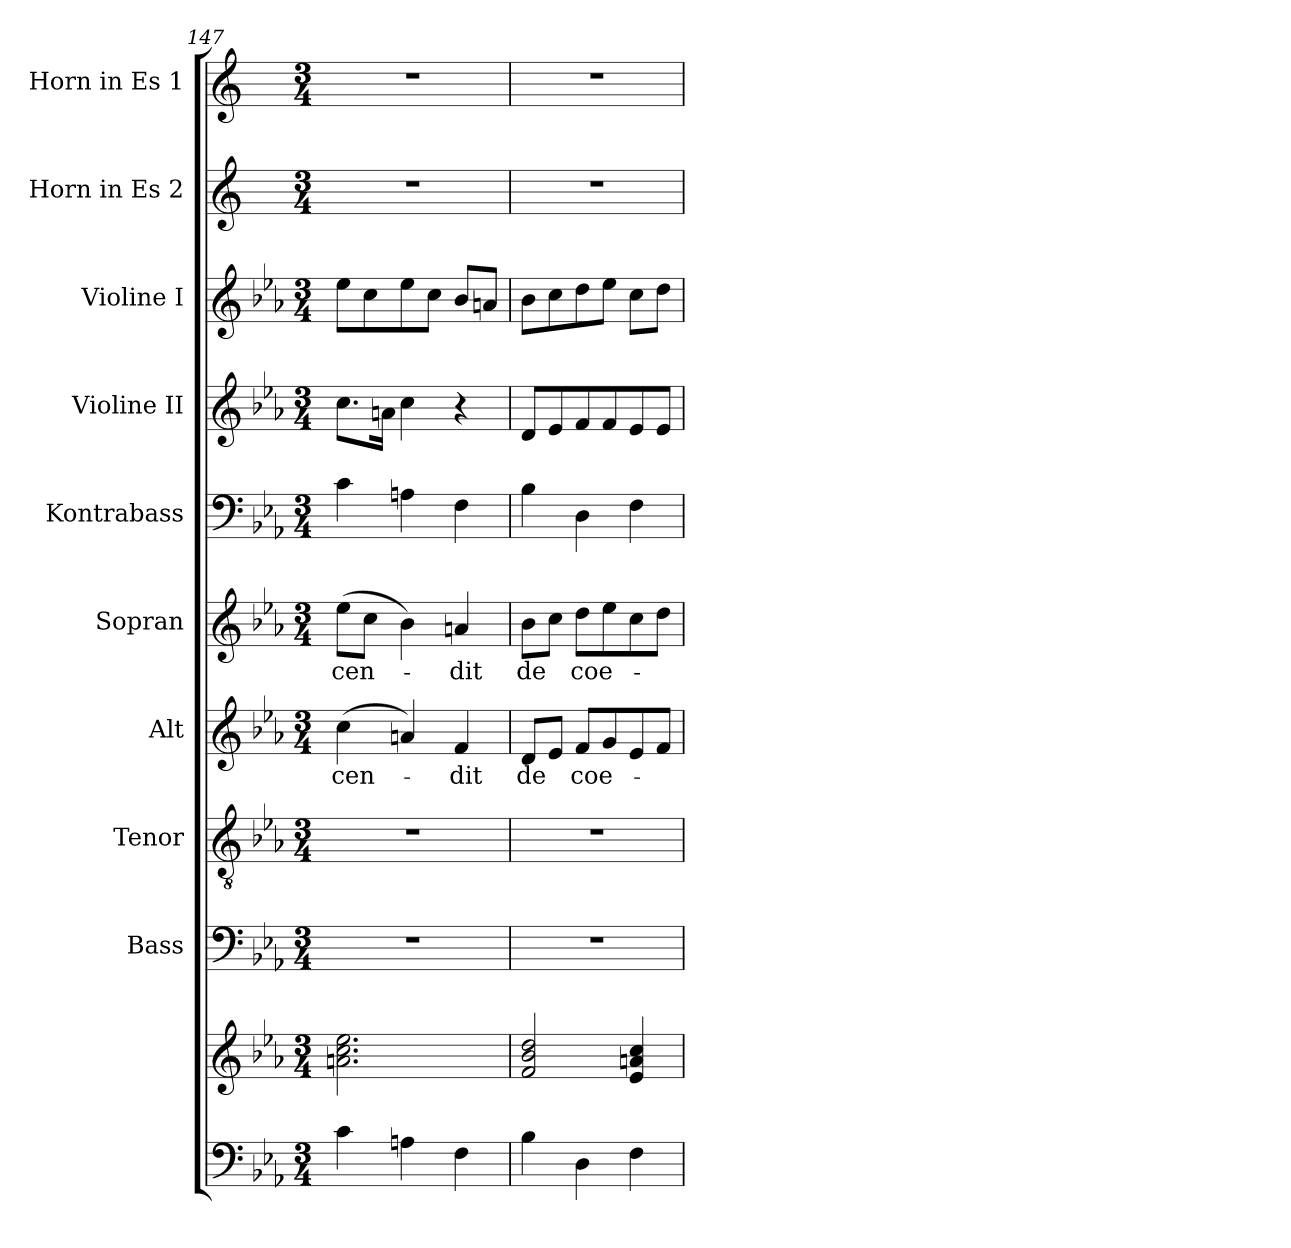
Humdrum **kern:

**kern	**kern	**kern	**kern	**kern	**text	**kern	**text	**kern	**kern	**kern	**kern	**kern
*part10	*part10	*part9	*part8	*part7	*part7	*part6	*part6	*part5	*part4	*part3	*part2	*part1
*staff11	*staff10	*staff9	*staff8	*staff7	*staff7	*staff6	*staff6	*staff5	*staff4	*staff3	*staff2	*staff1
*	*	*I"Bass	*I"Tenor	*I"Alt	*	*I"Sopran	*	*I"Kontrabass	*I"Violine II	*I"Violine I	*I"Horn in Es 2	*I"Horn in Es 1
*	*	*I'B.	*I'T.	*I'A.	*	*I'S.	*	*I'Kb.	*I'Vl. II	*I'Vl. I	*I'Hr. Es 2	*I'Hr. Es 1
*clefF4	*clefG2	*clefF4	*clefGv2	*clefG2	*	*clefG2	*	*clefF4	*clefG2	*clefG2	*clefG2	*clefG2
*	*	*	*	*	*	*	*	*ITrd7c12	*	*	*ITrd5c9	*ITrd5c9
*k[b-e-a-]	*k[b-e-a-]	*k[b-e-a-]	*k[b-e-a-]	*k[b-e-a-]	*	*k[b-e-a-]	*	*k[b-e-a-]	*k[b-e-a-]	*k[b-e-a-]	*k[b-e-a-]	*k[b-e-a-]
*E-:	*E-:	*E-:	*E-:	*E-:	*	*E-:	*	*E-:	*E-:	*E-:	*E-:	*E-:
*M3/4	*M3/4	*M3/4	*M3/4	*M3/4	*	*M3/4	*	*M3/4	*M3/4	*M3/4	*M3/4	*M3/4
=147	=147	=147	=147	=147	=147	=147	=147	=147	=147	=147	=147	=147
!	!	!	!	!	!LO:LY:b	!	!LO:LY:b	!	!	!	!	!
4c\	2.an\ 2.cc\ 2.ee-\	2.r	2.r	(>4cc\	-cen-	(>8ee-\L	-cen-	4C\	8.cc\L	8ee-\L	2.r	2.r
.	.	.	.	.	.	8cc\J	.	.	.	8cc\	.	.
.	.	.	.	.	.	.	.	.	16an\Jk	.	.	.
4An\	.	.	.	4an/)	.	4b-\)	.	4AAn\	4cc\	8ee-\	.	.
.	.	.	.	.	.	.	.	.	.	8cc\J	.	.
!	!	!	!	!	!LO:LY:b	!	!LO:LY:b	!	!	!	!	!
4F\	.	.	.	4f/	-dit	4an/	-dit	4FF\	4r	8b-/L	.	.
.	.	.	.	.	.	.	.	.	.	8an/J	.	.
!!LO:PB:g=z
=148	=148	=148	=148	=148	=148	=148	=148	=148	=148	=148	=148	=148
!	!	!	!	!	!LO:LY:b	!	!LO:LY:b	!	!	!	!	!
4B-\	2f/ 2b-/ 2dd/	2.r	2.r	8d/L	de	8b-\L	de	4BB-\	8d/L	8b-\L	2.r	2.r
.	.	.	.	8e-/J	.	8cc\J	.	.	8e-/	8cc\	.	.
!	!	!	!	!	!LO:LY:b	!	!LO:LY:b	!	!	!	!	!
4D\	.	.	.	8f/L	coe-	8dd\L	coe-	4DD\	8f/	8dd\	.	.
.	.	.	.	8g/	.	8ee-\	.	.	8f/	8ee-\J	.	.
4F\	4e-/ 4an/ 4cc/	.	.	8e-/	.	8cc\	.	4FF\	8e-/	8cc\L	.	.
.	.	.	.	8f/J	.	8dd\J	.	.	8e-/J	8dd\J	.	.
=	=	=	=	=	=	=	=	=	=	=	=	=
*-	*-	*-	*-	*-	*-	*-	*-	*-	*-	*-	*-	*-
